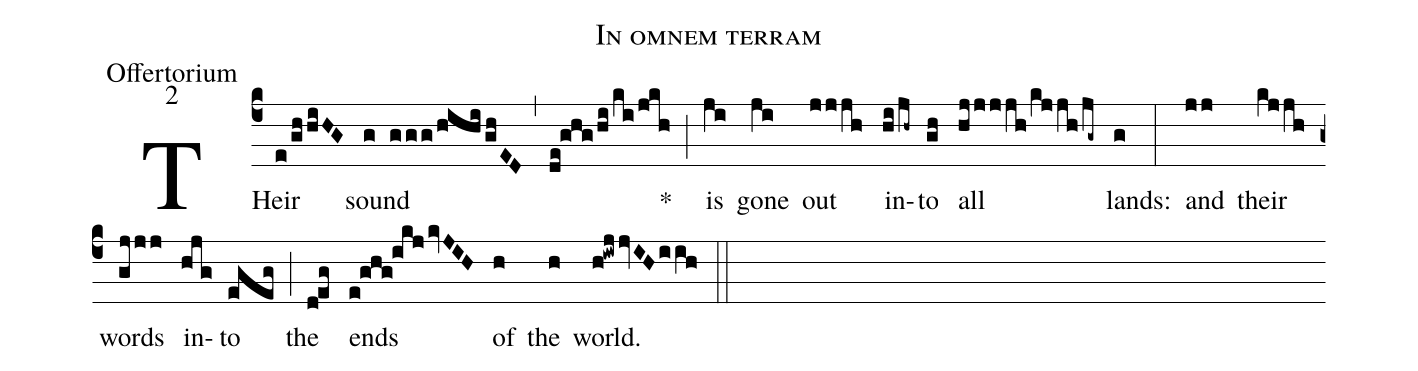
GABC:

name:In omnem terram;
office-part:Offertorium;
mode:2;
%%
(c4) THeir(e/ghhiHG) sound(g ggg/hihi/ghED) (,) (de!ghg/hi/ki/jkh) *(;) is(ji) gone(ji) out(jjjh) in(hi/jh~)to(gh) all(hjjjjh/kjjh/jg~) lands:(g) (:) and(jj) their(kjjh) words(gjjj) in(hjg)to(egeg) (;) the(d!eg) ends(e!ghg!ikj/kvJIH) of(h) the(h) world.(h!iwjjvIH/iih) (::)
